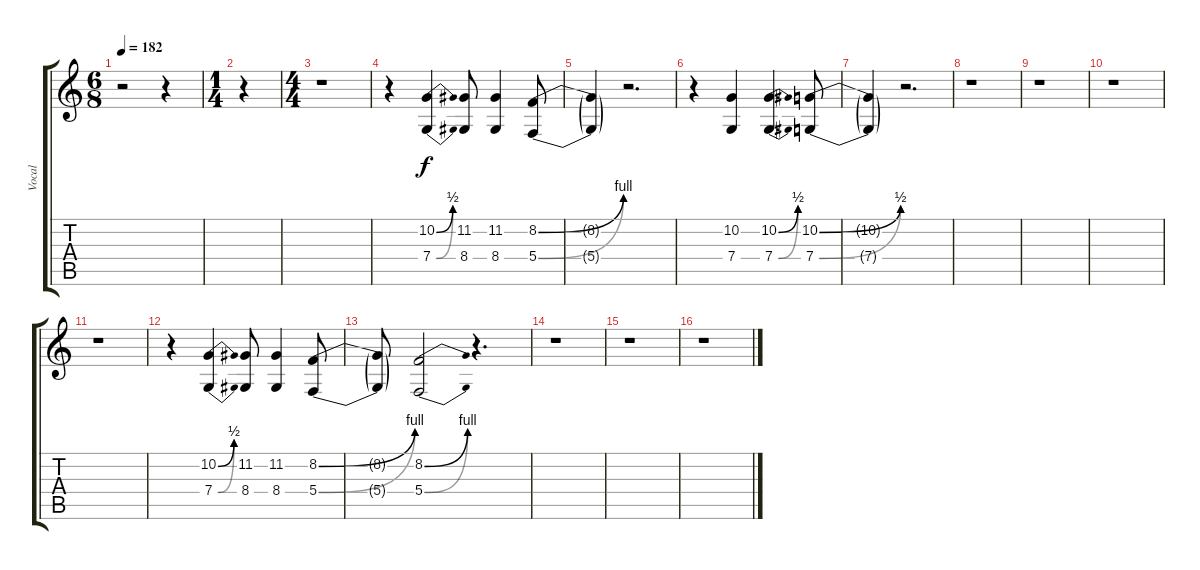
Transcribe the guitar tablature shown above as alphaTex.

\track ("Vocal" "Vocal") {instrument flute}
\staff {score tabs}
\tuning (D4 A3 F3 C3 G2 C2) {hide}
\ts (6 8)
\tempo 182
\clef g2
\ks c
r.2{dy f} r.4 |
\ts (1 4)
r.4 |
\ts (4 4)
r.1 |
r.4 (10.2{be (bend 0 0 60 2)} 7.4{be (bend 0 0 60 2)}).4 (11.2 8.4).8 (11.2 8.4).4 (8.2{be (bend 0 0 60 4)} 5.4{be (bend 0 0 60 4)}).8 |
(8.2{t} 5.4{t}).4 r.2{d} |
r.4 (10.2 7.4).4 (10.2{be (bend 0 0 60 2)} 7.4{be (bend 0 0 60 2)}).4{d} (10.2{be (bend 0 0 60 2)} 7.4{be (bend 0 0 60 2)}).8 |
(10.2{t} 7.4{t}).4 r.2{d} |
r.1 |
r.1 |
r.1 |
r.1 |
r.4 (10.2{be (bend 0 0 60 2)} 7.4{be (bend 0 0 60 2)}).4 (11.2 8.4).8 (11.2 8.4).4 (8.2{be (bend 0 0 60 4)} 5.4{be (bend 0 0 60 4)}).8 |
(8.2{t} 5.4{t}).8 (8.2{be (bend 0 0 60 4)} 5.4{be (bend 0 0 60 4)}).2 r.4{d} |
r.1 |
r.1 |
r.1
